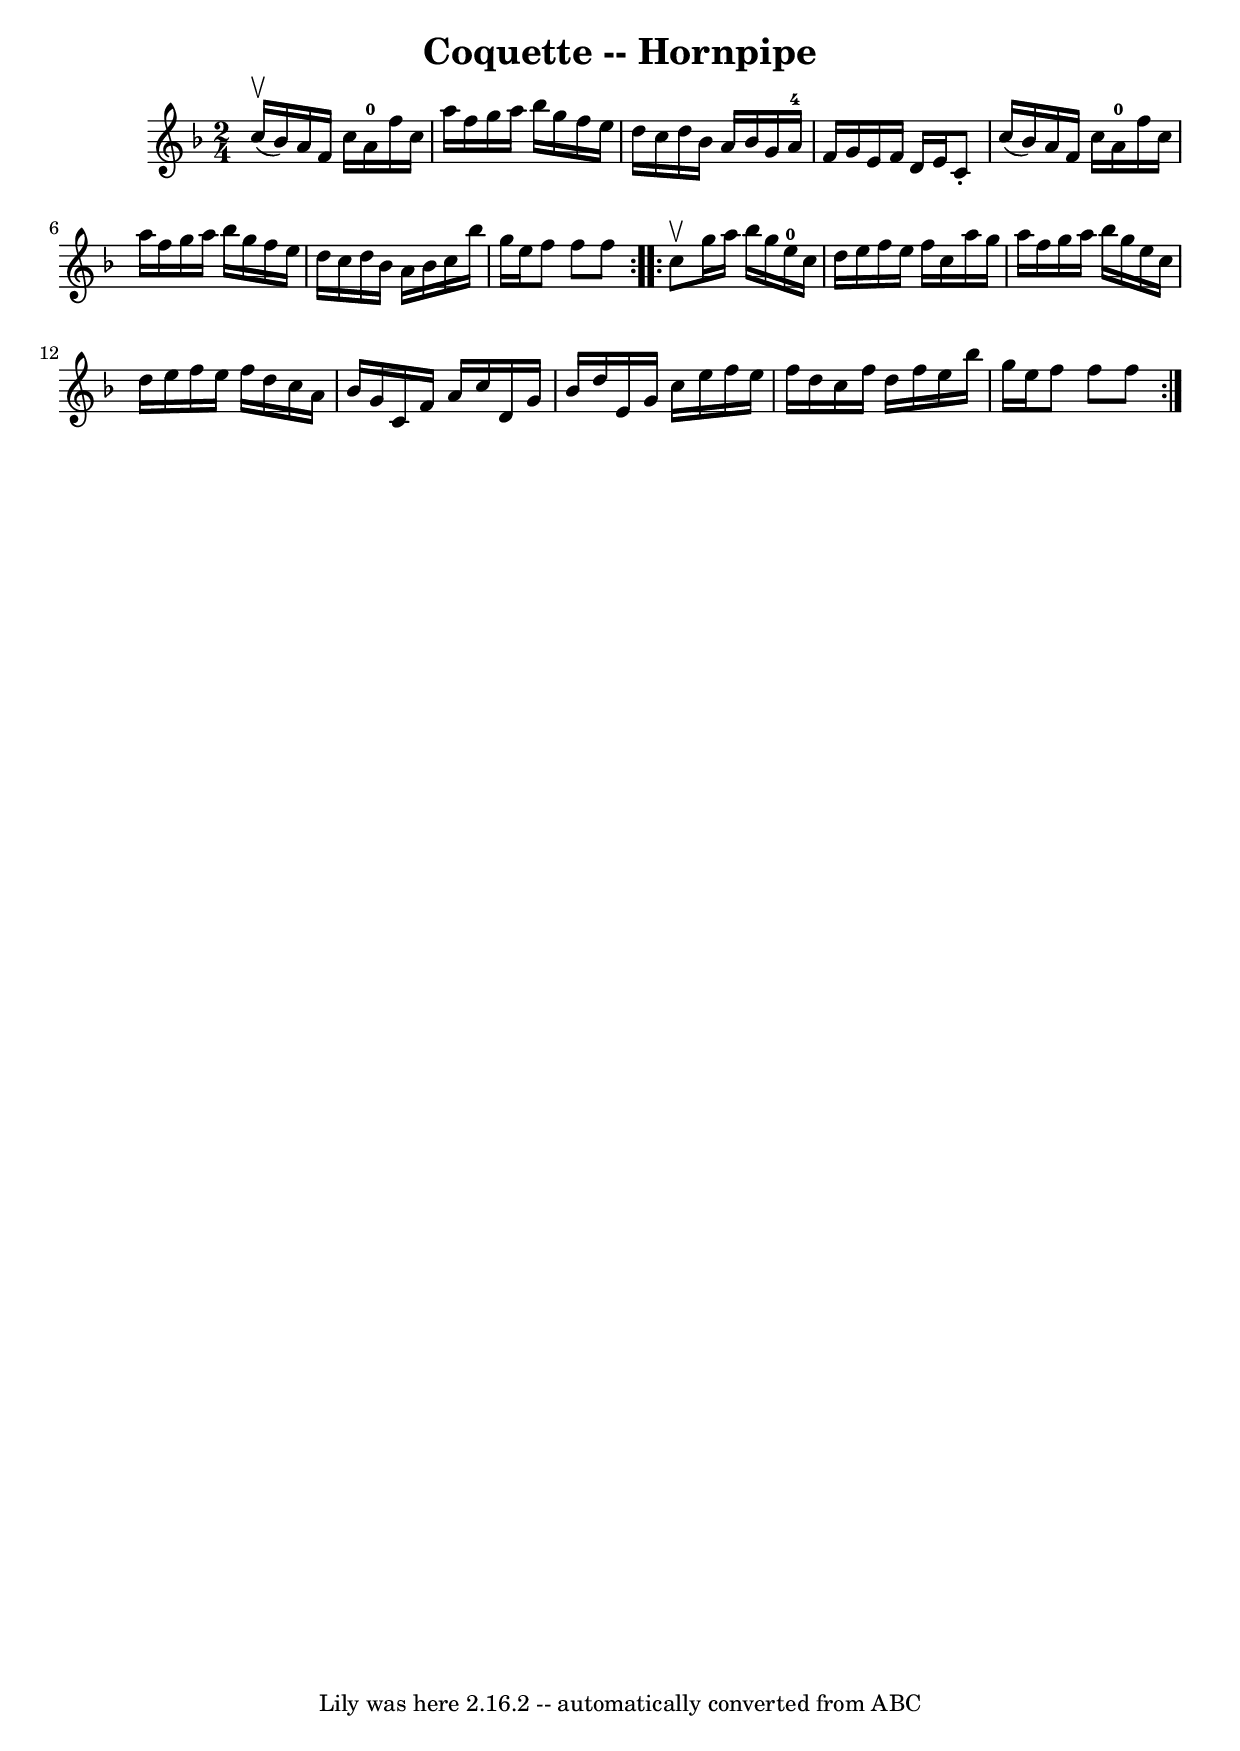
\version "2.16.2"
\include "Mammoth.ily"
\header {
  %% book = "Cole's 1000 Fiddle Tunes"
  crossRefNumber = "1"
  footnotes = ""
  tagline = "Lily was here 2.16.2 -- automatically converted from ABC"
  title = "Coquette -- Hornpipe"

}
voicedefault =  {



  \repeat volta 2 {

    \time 2/4 
    \key f \major
 c''16 (^\upbow bes'16) |
    a'16 f'16 
    c''16 a'16-0 f''16 c''16 a''16 f''16  |
    g''16    
    a''16 bes''16 g''16 f''16 e''16 d''16 c''16  |
    d''16 
    bes'16 a'16 bes'16 g'16 a'16-4 f'16 g'16  |
    
    e'16 f'16 d'16 e'16 c'8 -. c''16 (bes'16) |
    a'16 
    f'16 c''16 a'16-0 f''16 c''16 a''16 f''16  |
    
    g''16 a''16 bes''16 g''16 f''16 e''16 d''16 c''16  
    |
    d''16 bes'16 a'16 bes'16 c''16 bes''16 g''16    
    e''16  |
    f''8 f''8 f''8  
  }     
  \repeat volta 2 {
    c''8^\upbow 
    |
    g''16 a''16 bes''16 g''16 e''16-0 c''16 d''16  
    e''16  |
    f''16 e''16 f''16 c''16 a''16 g''16 a''16 
    f''16  |
    g''16 a''16 bes''16 g''16 e''16 c''16    
    d''16 e''16  |
    f''16 e''16 f''16 d''16 c''16 a'16    
    bes'16 g'16  |
    c'16 f'16 a'16 c''16 d'16 g'16    
    bes'16 d''16  |
    e'16 g'16 c''16 e''16 f''16 e''16    
    f''16 d''16  |
    c''16 f''16 d''16 f''16 e''16 bes''16 
    g''16 e''16  |
    f''8 f''8 f''8  
  }   

}

\score{
  <<

    \context Staff="default"
    {
      \voicedefault 
      
    }

  >>
  \layout {
    
  }
  \midi {
  }

}
